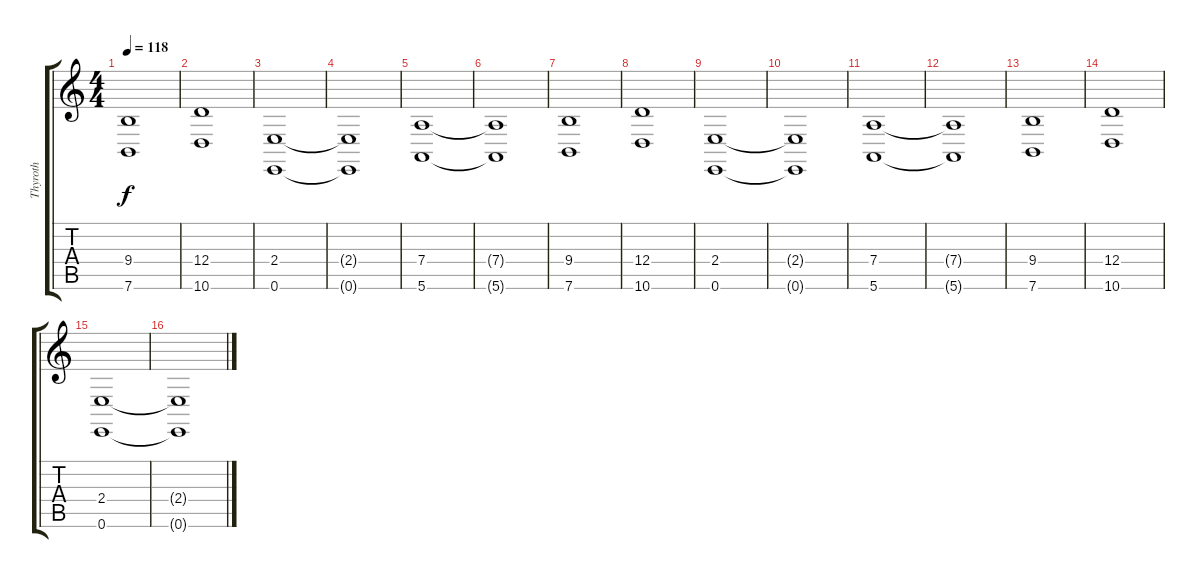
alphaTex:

\track ("Thyroth" "Thyroth") {instrument stringensemble1}
\staff {score tabs}
\tuning (E4 B3 G3 D3 A2 E2) {hide}
\ts (4 4)
\tempo 118
\clef g2
\ks c
(9.4 7.6).1{dy f} |
(12.4 10.6).1 |
(2.4 0.6).1 |
(2.4{t} 0.6{t}).1 |
(7.4 5.6).1 |
(7.4{t} 5.6{t}).1 |
(9.4 7.6).1 |
(12.4 10.6).1 |
(2.4 0.6).1 |
(2.4{t} 0.6{t}).1 |
(7.4 5.6).1 |
(7.4{t} 5.6{t}).1 |
(9.4 7.6).1 |
(12.4 10.6).1 |
(2.4 0.6).1 |
(2.4{t} 0.6{t}).1
